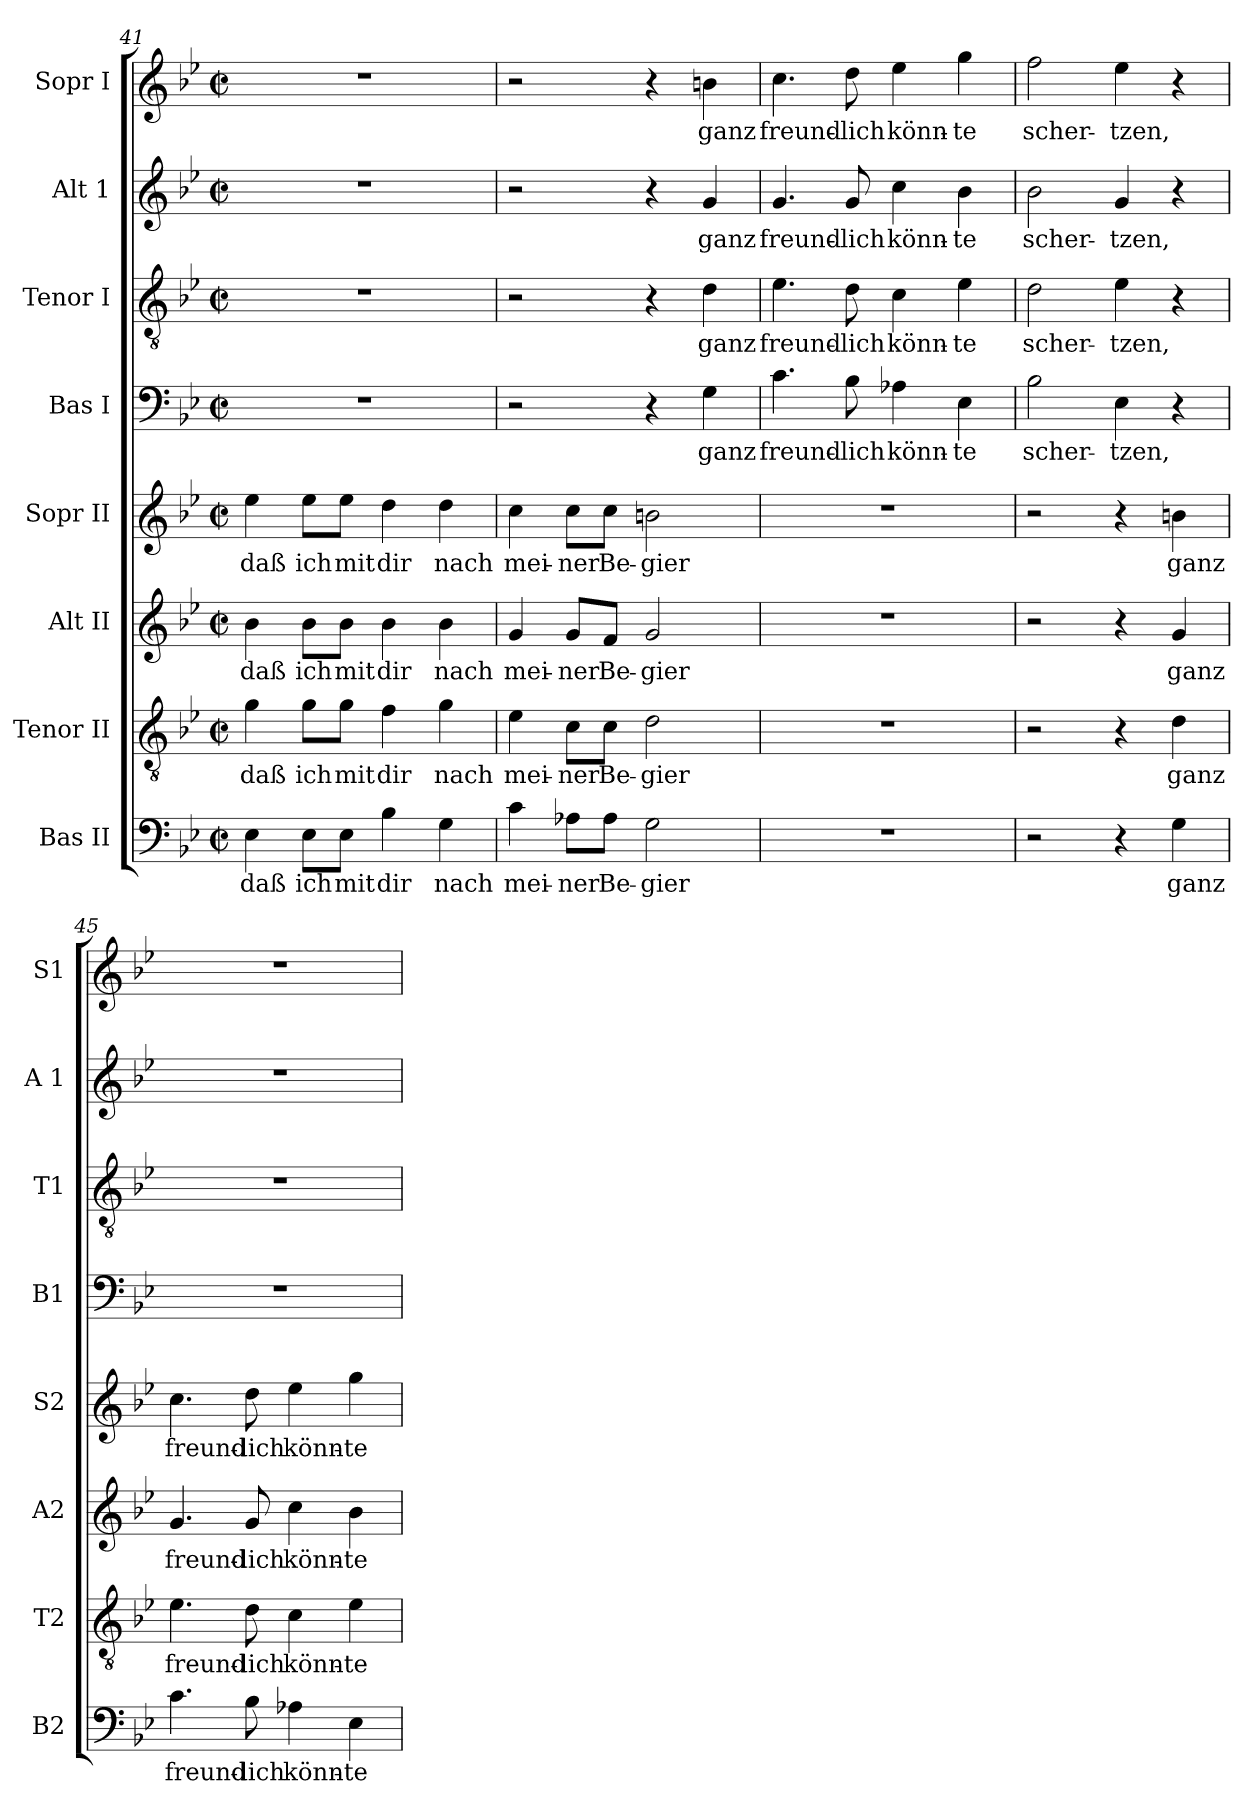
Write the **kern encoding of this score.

**kern	**text	**kern	**text	**kern	**text	**kern	**text	**kern	**text	**kern	**text	**kern	**text	**kern	**text
*part8	*part8	*part7	*part7	*part6	*part6	*part5	*part5	*part4	*part4	*part3	*part3	*part2	*part2	*part1	*part1
*staff8	*staff8	*staff7	*staff7	*staff6	*staff6	*staff5	*staff5	*staff4	*staff4	*staff3	*staff3	*staff2	*staff2	*staff1	*staff1
*I"Bas II	*	*I"Tenor II	*	*I"Alt II	*	*I"Sopr II	*	*I"Bas I	*	*I"Tenor I	*	*I"Alt 1	*	*I"Sopr I	*
*I'B2	*	*I'T2	*	*I'A2	*	*I'S2	*	*I'B1	*	*I'T1	*	*I'A 1	*	*I'S1	*
!!LO:PB:g=z
*clefF4	*	*clefGv2	*	*clefG2	*	*clefG2	*	*clefF4	*	*clefGv2	*	*clefG2	*	*clefG2	*
*k[b-e-]	*	*k[b-e-]	*	*k[b-e-]	*	*k[b-e-]	*	*k[b-e-]	*	*k[b-e-]	*	*k[b-e-]	*	*k[b-e-]	*
*B-:	*	*B-:	*	*B-:	*	*B-:	*	*B-:	*	*B-:	*	*B-:	*	*B-:	*
*M2/2	*	*M2/2	*	*M2/2	*	*M2/2	*	*M2/2	*	*M2/2	*	*M2/2	*	*M2/2	*
*met(c|)	*	*met(c|)	*	*met(c|)	*	*met(c|)	*	*met(c|)	*	*met(c|)	*	*met(c|)	*	*met(c|)	*
=41	=41	=41	=41	=41	=41	=41	=41	=41	=41	=41	=41	=41	=41	=41	=41
!	!LO:LY:b	!	!LO:LY:b	!	!LO:LY:b	!	!LO:LY:b	!	!	!	!	!	!	!	!
4E-\	daß	4g\	daß	4b-\	daß	4ee-\	daß	1r	.	1r	.	1r	.	1r	.
!	!LO:LY:b	!	!LO:LY:b	!	!LO:LY:b	!	!LO:LY:b	!	!	!	!	!	!	!	!
8E-\L	ich	8g\L	ich	8b-\L	ich	8ee-\L	ich	.	.	.	.	.	.	.	.
!	!LO:LY:b	!	!LO:LY:b	!	!LO:LY:b	!	!LO:LY:b	!	!	!	!	!	!	!	!
8E-\J	mit	8g\J	mit	8b-\J	mit	8ee-\J	mit	.	.	.	.	.	.	.	.
!	!LO:LY:b	!	!LO:LY:b	!	!LO:LY:b	!	!LO:LY:b	!	!	!	!	!	!	!	!
4B-\	dir	4f\	dir	4b-\	dir	4dd\	dir	.	.	.	.	.	.	.	.
!	!LO:LY:b	!	!LO:LY:b	!	!LO:LY:b	!	!LO:LY:b	!	!	!	!	!	!	!	!
4G\	nach	4g\	nach	4b-\	nach	4dd\	nach	.	.	.	.	.	.	.	.
=42	=42	=42	=42	=42	=42	=42	=42	=42	=42	=42	=42	=42	=42	=42	=42
!	!LO:LY:b	!	!LO:LY:b	!	!LO:LY:b	!	!LO:LY:b	!	!	!	!	!	!	!	!
4c\	mei-	4e-\	mei-	4g/	mei-	4cc\	mei-	2r	.	2r	.	2r	.	2r	.
!	!LO:LY:b	!	!LO:LY:b	!	!LO:LY:b	!	!LO:LY:b	!	!	!	!	!	!	!	!
8A-X\L	-ner	8c\L	-ner	8g/L	-ner	8cc\L	-ner	.	.	.	.	.	.	.	.
!	!LO:LY:b	!	!LO:LY:b	!	!LO:LY:b	!	!LO:LY:b	!	!	!	!	!	!	!	!
8A-\J	Be-	8c\J	Be-	8f/J	Be-	8cc\J	Be-	.	.	.	.	.	.	.	.
!	!LO:LY:b	!	!LO:LY:b	!	!LO:LY:b	!	!LO:LY:b	!	!	!	!	!	!	!	!
2G\	-gier	2d\	-gier	2g/	-gier	2bn\	-gier	4r	.	4r	.	4r	.	4r	.
!	!	!	!	!	!	!	!	!	!LO:LY:b	!	!LO:LY:b	!	!LO:LY:b	!	!LO:LY:b
.	.	.	.	.	.	.	.	4G\	ganz	4d\	ganz	4g/	ganz	4bn\	ganz
=43	=43	=43	=43	=43	=43	=43	=43	=43	=43	=43	=43	=43	=43	=43	=43
!	!	!	!	!	!	!	!	!	!LO:LY:b	!	!LO:LY:b	!	!LO:LY:b	!	!LO:LY:b
1r	.	1r	.	1r	.	1r	.	4.c\	freund-	4.e-\	freund-	4.g/	freund-	4.cc\	freund-
!	!	!	!	!	!	!	!	!	!LO:LY:b	!	!LO:LY:b	!	!LO:LY:b	!	!LO:LY:b
.	.	.	.	.	.	.	.	8B-\	-lich	8d\	-lich	8g/	-lich	8dd\	-lich
!	!	!	!	!	!	!	!	!	!LO:LY:b	!	!LO:LY:b	!	!LO:LY:b	!	!LO:LY:b
.	.	.	.	.	.	.	.	4A-X\	könn-	4c\	könn-	4cc\	könn-	4ee-\	könn-
!	!	!	!	!	!	!	!	!	!LO:LY:b	!	!LO:LY:b	!	!LO:LY:b	!	!LO:LY:b
.	.	.	.	.	.	.	.	4E-\	-te	4e-\	-te	4b-\	-te	4gg\	-te
=44	=44	=44	=44	=44	=44	=44	=44	=44	=44	=44	=44	=44	=44	=44	=44
!	!	!	!	!	!	!	!	!	!LO:LY:b	!	!LO:LY:b	!	!LO:LY:b	!	!LO:LY:b
2r	.	2r	.	2r	.	2r	.	2B-\	scher-	2d\	scher-	2b-\	scher-	2ff\	scher-
!	!	!	!	!	!	!	!	!	!LO:LY:b	!	!LO:LY:b	!	!LO:LY:b	!	!LO:LY:b
4r	.	4r	.	4r	.	4r	.	4E-\	-tzen,	4e-\	-tzen,	4g/	-tzen,	4ee-\	-tzen,
!	!LO:LY:b	!	!LO:LY:b	!	!LO:LY:b	!	!LO:LY:b	!	!	!	!	!	!	!	!
4G\	ganz	4d\	ganz	4g/	ganz	4bn\	ganz	4r	.	4r	.	4r	.	4r	.
=45	=45	=45	=45	=45	=45	=45	=45	=45	=45	=45	=45	=45	=45	=45	=45
!	!LO:LY:b	!	!LO:LY:b	!	!LO:LY:b	!	!LO:LY:b	!	!	!	!	!	!	!	!
4.c\	freund-	4.e-\	freund-	4.g/	freund-	4.cc\	freund-	1r	.	1r	.	1r	.	1r	.
!	!LO:LY:b	!	!LO:LY:b	!	!LO:LY:b	!	!LO:LY:b	!	!	!	!	!	!	!	!
8B-\	-lich	8d\	-lich	8g/	-lich	8dd\	-lich	.	.	.	.	.	.	.	.
!	!LO:LY:b	!	!LO:LY:b	!	!LO:LY:b	!	!LO:LY:b	!	!	!	!	!	!	!	!
4A-X\	könn-	4c\	könn-	4cc\	könn-	4ee-\	könn-	.	.	.	.	.	.	.	.
!	!LO:LY:b	!	!LO:LY:b	!	!LO:LY:b	!	!LO:LY:b	!	!	!	!	!	!	!	!
4E-\	-te	4e-\	-te	4b-\	-te	4gg\	-te	.	.	.	.	.	.	.	.
=	=	=	=	=	=	=	=	=	=	=	=	=	=	=	=
*-	*-	*-	*-	*-	*-	*-	*-	*-	*-	*-	*-	*-	*-	*-	*-
